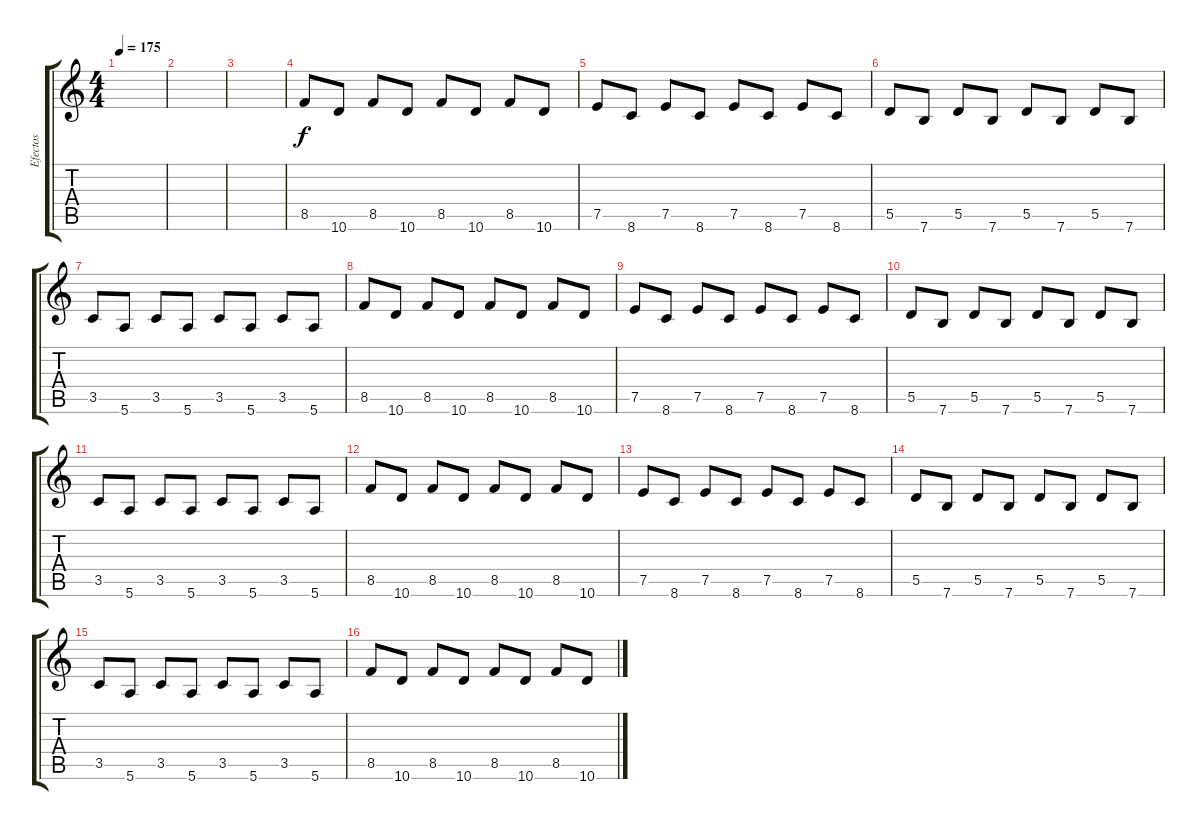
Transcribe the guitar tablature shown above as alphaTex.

\track ("Efectos" "Efectos") {instrument overdrivenguitar}
\staff {score tabs}
\tuning (E4 B3 G3 D3 A2 E2) {hide}
\ts (4 4)
\tempo 175
\clef g2
\ks c
|
|
|
8.5.8{volume 10 instrument overdrivenguitar} 10.6.8 8.5.8 10.6.8 8.5.8 10.6.8 8.5.8 10.6.8 |
7.5.8 8.6.8 7.5.8 8.6.8 7.5.8 8.6.8 7.5.8 8.6.8 |
5.5.8 7.6.8 5.5.8 7.6.8 5.5.8 7.6.8 5.5.8 7.6.8 |
3.5.8 5.6.8 3.5.8 5.6.8 3.5.8 5.6.8 3.5.8 5.6.8 |
8.5.8{volume 10 instrument overdrivenguitar} 10.6.8 8.5.8 10.6.8 8.5.8 10.6.8 8.5.8 10.6.8 |
7.5.8 8.6.8 7.5.8 8.6.8 7.5.8 8.6.8 7.5.8 8.6.8 |
5.5.8 7.6.8 5.5.8 7.6.8 5.5.8 7.6.8 5.5.8 7.6.8 |
3.5.8 5.6.8 3.5.8 5.6.8 3.5.8 5.6.8 3.5.8 5.6.8 |
8.5.8{volume 10 instrument overdrivenguitar} 10.6.8 8.5.8 10.6.8 8.5.8 10.6.8 8.5.8 10.6.8 |
7.5.8 8.6.8 7.5.8 8.6.8 7.5.8 8.6.8 7.5.8 8.6.8 |
5.5.8 7.6.8 5.5.8 7.6.8 5.5.8 7.6.8 5.5.8 7.6.8 |
3.5.8 5.6.8 3.5.8 5.6.8 3.5.8 5.6.8 3.5.8 5.6.8 |
8.5.8{volume 10 instrument overdrivenguitar} 10.6.8 8.5.8 10.6.8 8.5.8 10.6.8 8.5.8 10.6.8
